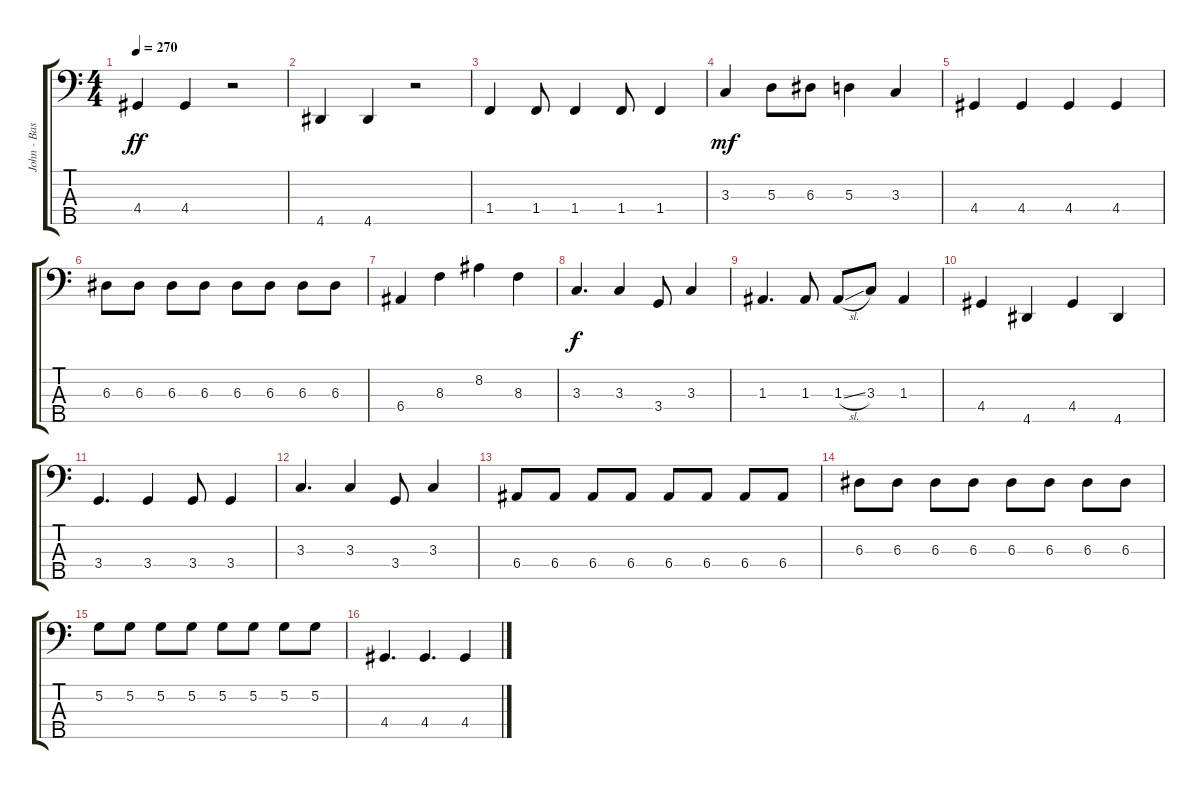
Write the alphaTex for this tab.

\track ("John - Bass" "John - Bas") {instrument electricbassfinger}
\staff {score tabs}
\tuning (G2 D2 A1 E1 B0) {hide}
\ts (4 4)
\tempo 270
\clef f4
\ks c
4.4.4{dy ff} 4.4.4 r.2 |
4.5.4 4.5.4 r.2 |
1.4.4 1.4.8 1.4.4 1.4.8 1.4.4 |
3.3.4{dy mf} 5.3.8 6.3.8 5.3.4 3.3.4 |
4.4.4 4.4.4 4.4.4 4.4.4 |
6.3.8 6.3.8 6.3.8 6.3.8 6.3.8 6.3.8 6.3.8 6.3.8 |
6.4.4 8.3.4 8.2.4 8.3.4 |
3.3.4{d dy f} 3.3.4 3.4.8 3.3.4 |
1.3.4{d} 1.3.8 1.3{sl}.8 3.3.8 1.3.4 |
4.4.4 4.5.4 4.4.4 4.5.4 |
3.4.4{d} 3.4.4 3.4.8 3.4.4 |
3.3.4{d} 3.3.4 3.4.8 3.3.4 |
6.4.8 6.4.8 6.4.8 6.4.8 6.4.8 6.4.8 6.4.8 6.4.8 |
6.3.8 6.3.8 6.3.8 6.3.8 6.3.8 6.3.8 6.3.8 6.3.8 |
5.2.8 5.2.8 5.2.8 5.2.8 5.2.8 5.2.8 5.2.8 5.2.8 |
4.4.4{d} 4.4.4{d} 4.4.4
